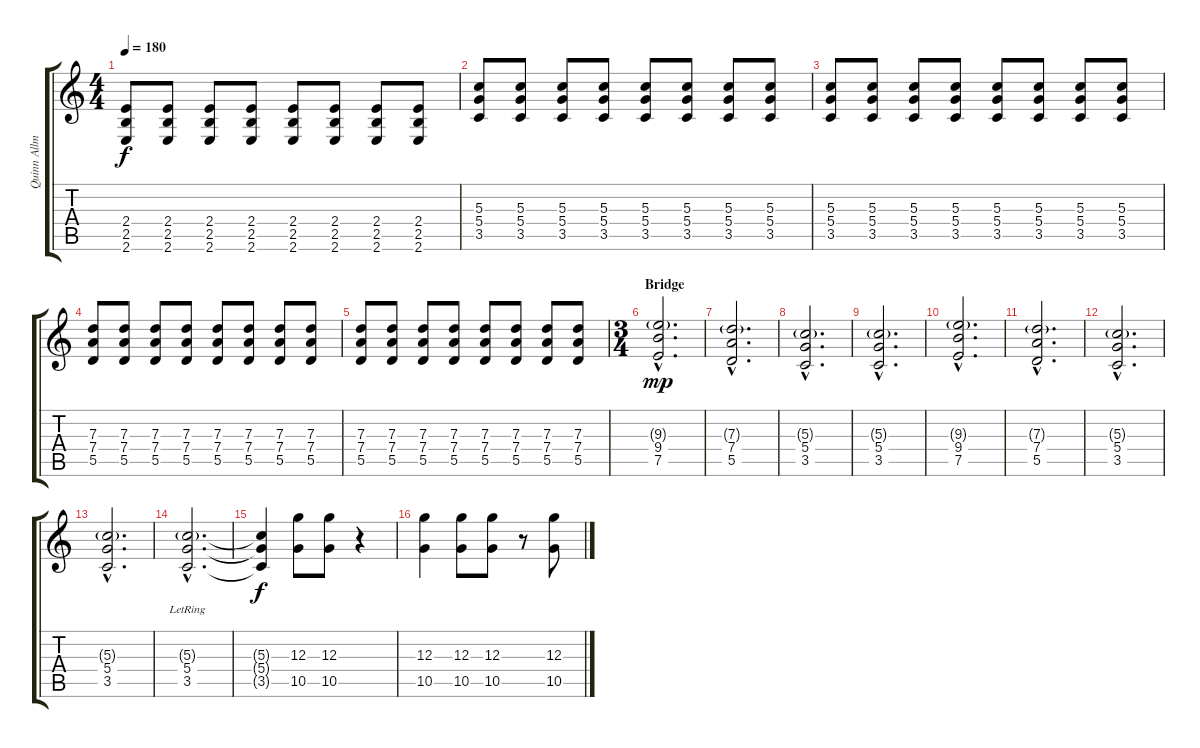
\track ("Quinn Allman I" "Quinn Allm") {instrument distortionguitar}
\staff {score tabs}
\tuning (E4 B3 G3 D3 A2 D2) {hide}
\ts (4 4)
\tempo 180
\clef g2
\ks c
(2.4 2.5 2.6).8{dy f} (2.4 2.5 2.6).8 (2.4 2.5 2.6).8 (2.4 2.5 2.6).8 (2.4 2.5 2.6).8 (2.4 2.5 2.6).8 (2.4 2.5 2.6).8 (2.4 2.5 2.6).8 |
(5.3 5.4 3.5).8 (5.3 5.4 3.5).8 (5.3 5.4 3.5).8 (5.3 5.4 3.5).8 (5.3 5.4 3.5).8 (5.3 5.4 3.5).8 (5.3 5.4 3.5).8 (5.3 5.4 3.5).8 |
(5.3 5.4 3.5).8 (5.3 5.4 3.5).8 (5.3 5.4 3.5).8 (5.3 5.4 3.5).8 (5.3 5.4 3.5).8 (5.3 5.4 3.5).8 (5.3 5.4 3.5).8 (5.3 5.4 3.5).8 |
(7.3 7.4 5.5).8 (7.3 7.4 5.5).8 (7.3 7.4 5.5).8 (7.3 7.4 5.5).8 (7.3 7.4 5.5).8 (7.3 7.4 5.5).8 (7.3 7.4 5.5).8 (7.3 7.4 5.5).8 |
(7.3 7.4 5.5).8 (7.3 7.4 5.5).8 (7.3 7.4 5.5).8 (7.3 7.4 5.5).8 (7.3 7.4 5.5).8 (7.3 7.4 5.5).8 (7.3 7.4 5.5).8 (7.3 7.4 5.5).8 |
\ts (3 4)
\section ("" "Bridge")
(9.3{g hac} 9.4{hac} 7.5{hac}).2{d dy mp} |
(7.3{g hac} 7.4{hac} 5.5{hac}).2{d} |
(5.3{g hac} 5.4{hac} 3.5{hac}).2{d} |
(5.3{g hac} 5.4{hac} 3.5{hac}).2{d} |
(9.3{g hac} 9.4{hac} 7.5{hac}).2{d} |
(7.3{g hac} 7.4{hac} 5.5{hac}).2{d} |
(5.3{g hac} 5.4{hac} 3.5{hac}).2{d} |
(5.3{g hac} 5.4{hac} 3.5{hac}).2{d} |
(5.3{g hac} 5.4{hac lr} 3.5{hac lr}).2{d} |
(5.3{t} 5.4{t} 3.5{t}).4{dy f} (12.3 10.5).8{volume 7} (12.3 10.5).8 r.4 |
(12.3 10.5).4 (12.3 10.5).8 (12.3 10.5).8 r.8 (12.3 10.5).8
